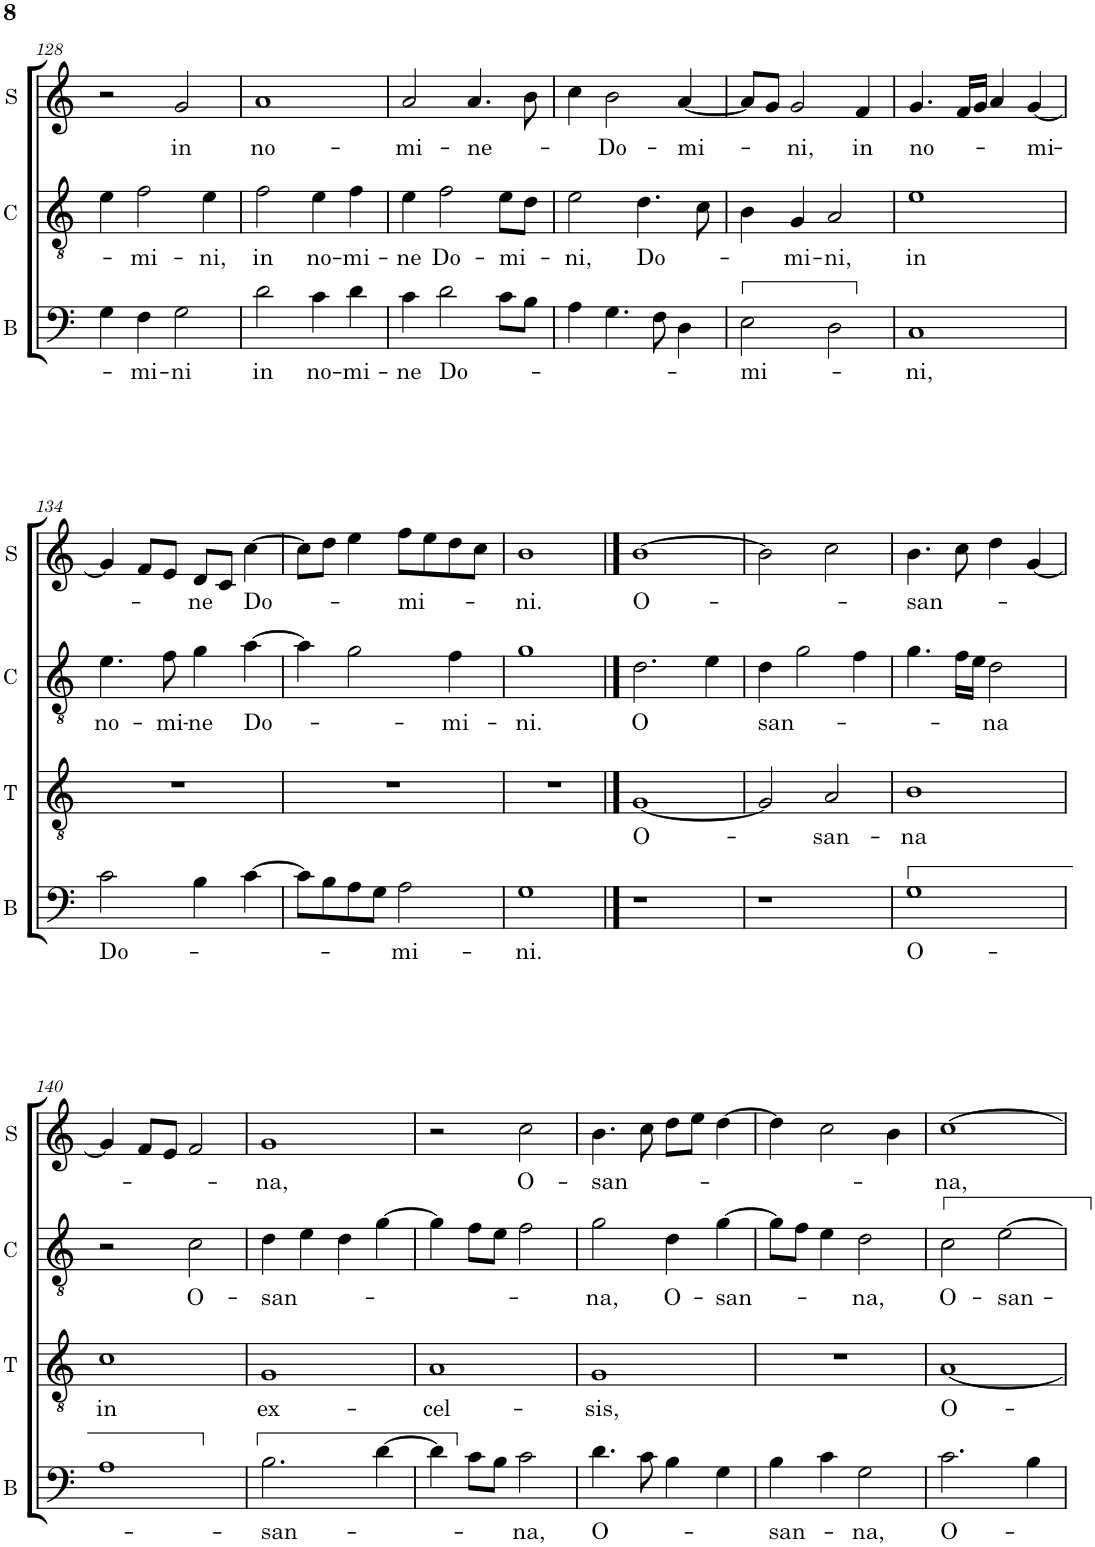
**kern	**text	**kern	**text	**kern	**text	**kern	**text
*part4	*part4	*part3	*part3	*part2	*part2	*part1	*part1
*staff4	*staff4	*staff3	*staff3	*staff2	*staff2	*staff1	*staff1
*I"B	*	*I"T	*	*I"C	*	*I"S	*
*I'B	*	*I'T	*	*I'C	*	*I'S	*
!!LO:PB:g=z
*clefF4	*	*clefGv2	*	*clefGv2	*	*clefG2	*
*	*	*	*	*Trd4c7	*	*	*
*k[]	*	*k[]	*	*k[]	*	*k[]	*
*M2/2	*	*M2/2	*	*M2/2	*	*M2/2	*
*met(c|)	*	*met(c|)	*	*met(c|)	*	*met(c|)	*
=128	=128	=128	=128	=128	=128	=128	=128
4G\	.	1r	.	4e\	.	2r	.
!	!LO:LY:b	!	!	!	!LO:LY:b	!	!
4F\	-mi-	.	.	2f\	mi-	.	.
!	!LO:LY:b	!	!	!	!	!	!LO:LY:b
2G\	-ni	.	.	.	.	2g/	in
!	!	!	!	!	!LO:LY:b	!	!
.	.	.	.	4e\	-ni,	.	.
=129	=129	=129	=129	=129	=129	=129	=129
!	!LO:LY:b	!	!	!	!LO:LY:b	!	!LO:LY:b
2d\	in	1r	.	2f\	in	1a	no-
!	!LO:LY:b	!	!	!	!LO:LY:b	!	!
4c\	no-	.	.	4e\	no-	.	.
!	!LO:LY:b	!	!	!	!LO:LY:b	!	!
4d\	-mi-	.	.	4f\	-mi-	.	.
=130	=130	=130	=130	=130	=130	=130	=130
!	!LO:LY:b	!	!	!	!LO:LY:b	!	!LO:LY:b
4c\	-ne	1r	.	4e\	-ne	2a/	-mi-
!	!LO:LY:b	!	!	!	!LO:LY:b	!	!
2d\	Do-	.	.	2f\	Do-	.	.
!	!	!	!	!	!	!	!LO:LY:b
.	.	.	.	.	.	4.a/	-ne-
!	!	!	!	!	!LO:LY:b	!	!
8c\L	.	.	.	8e\L	mi-	.	.
8B\J	.	.	.	8d\J	.	8b\	.
=131	=131	=131	=131	=131	=131	=131	=131
!	!	!	!	!	!LO:LY:b	!	!
4A\	.	1r	.	2e\	-ni,	4cc\	.
!	!	!	!	!	!	!	!LO:LY:b
4.G\	.	.	.	.	.	2b\	-Do-
!	!	!	!	!	!LO:LY:b	!	!
.	.	.	.	4.d\	Do-	.	.
8F\	.	.	.	.	.	.	.
!	!	!	!	!	!	!	!LO:LY:b
4D\	.	.	.	.	.	[4a/	mi-
.	.	.	.	8c\	.	.	.
=132	=132	=132	=132	=132	=132	=132	=132
!	!LO:LY:b	!	!	!	!	!	!
2E\	-mi-	1r	.	4B\	.	8a/L]	.
.	.	.	.	.	.	8g/J	.
!	!	!	!	!	!LO:LY:b	!	!LO:LY:b
.	.	.	.	4G/	-mi-	2g/	-ni,
!	!	!	!	!	!LO:LY:b	!	!
2D\	.	.	.	2A/	-ni,	.	.
!	!	!	!	!	!	!	!LO:LY:b
.	.	.	.	.	.	4f/	in
=133	=133	=133	=133	=133	=133	=133	=133
!	!LO:LY:b	!	!	!	!LO:LY:b	!	!LO:LY:b
1C	-ni,	1r	.	1e	in	4.g/	no-
.	.	.	.	.	.	16f/LL	.
.	.	.	.	.	.	16g/JJ	.
.	.	.	.	.	.	4a/	.
!	!	!	!	!	!	!	!LO:LY:b
.	.	.	.	.	.	[4g/	-mi-
!!LO:LB:g=z
=134	=134	=134	=134	=134	=134	=134	=134
!	!LO:LY:b	!	!	!	!LO:LY:b	!	!
2c\	Do-	1r	.	4.e\	no-	4g/]	.
.	.	.	.	.	.	8f/L	.
!	!	!	!	!	!LO:LY:b	!	!
.	.	.	.	8f\	-mi-	8e/J	.
!	!	!	!	!	!LO:LY:b	!	!LO:LY:b
4B\	.	.	.	4g\	-ne	8d/L	-ne
.	.	.	.	.	.	8c/J	.
!	!	!	!	!	!LO:LY:b	!	!LO:LY:b
[4c\	.	.	.	[4a\	Do-	[4cc\	Do-
=135	=135	=135	=135	=135	=135	=135	=135
8c\L]	.	1r	.	4a\]	.	8cc\L]	.
8B\	.	.	.	.	.	8dd\J	.
8A\	.	.	.	2g\	.	4ee\	.
8G\J	.	.	.	.	.	.	.
!	!LO:LY:b	!	!	!	!	!	!LO:LY:b
2A\	-mi-	.	.	.	.	8ff\L	-mi-
.	.	.	.	.	.	8ee\	.
!	!	!	!	!	!LO:LY:b	!	!
.	.	.	.	4f\	-mi-	8dd\	.
.	.	.	.	.	.	8cc\J	.
=136	=136	=136	=136	=136	=136	=136	=136
!	!LO:LY:b	!	!	!	!LO:LY:b	!	!LO:LY:b
1G	-ni.	1r	.	1g	-ni.	1b	-ni.
==137	==137	==137	==137	==137	==137	==137	==137
!	!	!	!LO:LY:b	!	!LO:LY:b	!	!LO:LY:b
1r	.	[1G	O-	2.d\	O	[1b	O-
.	.	.	.	4e\	.	.	.
=138	=138	=138	=138	=138	=138	=138	=138
!	!	!	!	!	!LO:LY:b	!	!
1r	.	2G/]	.	4d\	san-	2b\]	.
.	.	.	.	2g\	.	.	.
!	!	!	!LO:LY:b	!	!	!	!
.	.	2A/	-san-	.	.	2cc\	.
.	.	.	.	4f\	.	.	.
=139	=139	=139	=139	=139	=139	=139	=139
!	!LO:LY:b	!	!LO:LY:b	!	!	!	!LO:LY:b
1G	O-	1B	-na	4.g\	.	4.b\	-san-
.	.	.	.	16f\LL	.	8cc\	.
.	.	.	.	16e\JJ	.	.	.
!	!	!	!	!	!LO:LY:b	!	!
.	.	.	.	2d\	-na	4dd\	.
.	.	.	.	.	.	[4g/	.
!!LO:LB:g=z
=140	=140	=140	=140	=140	=140	=140	=140
!	!	!	!LO:LY:b	!	!	!	!
1A	.	1c	in	2r	.	4g/]	.
.	.	.	.	.	.	8f/L	.
.	.	.	.	.	.	8e/J	.
!	!	!	!	!	!LO:LY:b	!	!
.	.	.	.	2c\	O-	2f/	.
=141	=141	=141	=141	=141	=141	=141	=141
!	!LO:LY:b	!	!LO:LY:b	!	!LO:LY:b	!	!LO:LY:b
2.B\	-san-	1G	ex-	4d\	-san-	1g	-na,
.	.	.	.	4e\	.	.	.
.	.	.	.	4d\	.	.	.
[4d\	.	.	.	[4g\	.	.	.
=142	=142	=142	=142	=142	=142	=142	=142
!	!	!	!LO:LY:b	!	!	!	!
4d\]	.	1A	-cel-	4g\]	.	2r	.
8c\L	.	.	.	8f\L	.	.	.
8B\J	.	.	.	8e\J	.	.	.
!	!LO:LY:b	!	!	!	!	!	!LO:LY:b
2c\	-na,	.	.	2f\	.	2cc\	O-
=143	=143	=143	=143	=143	=143	=143	=143
!	!LO:LY:b	!	!LO:LY:b	!	!LO:LY:b	!	!LO:LY:b
4.d\	O-	1G	-sis,	2g\	-na,	4.b\	-san-
8c\	.	.	.	.	.	8cc\	.
!	!	!	!	!	!LO:LY:b	!	!
4B\	.	.	.	4d\	O-	8dd\L	.
.	.	.	.	.	.	8ee\J	.
!	!	!	!	!	!LO:LY:b	!	!
4G\	.	.	.	[4g\	-san-	[4dd\	.
=144	=144	=144	=144	=144	=144	=144	=144
!	!LO:LY:b	!	!	!	!	!	!
4B\	-san-	1r	.	8g\L]	.	4dd\]	.
.	.	.	.	8f\J	.	.	.
4c\	.	.	.	4e\	.	2cc\	.
!	!LO:LY:b	!	!	!	!LO:LY:b	!	!
2G\	-na,	.	.	2d\	-na,	.	.
.	.	.	.	.	.	4b\	.
=145	=145	=145	=145	=145	=145	=145	=145
!	!LO:LY:b	!	!LO:LY:b	!	!LO:LY:b	!	!LO:LY:b
2.c\	O-	[1A	O-	2c\	O-	[1cc	-na,
!	!	!	!	!	!LO:LY:b	!	!
.	.	.	.	[2e\	-san-	.	.
4B\	.	.	.	.	.	.	.
=	=	=	=	=	=	=	=
*-	*-	*-	*-	*-	*-	*-	*-
